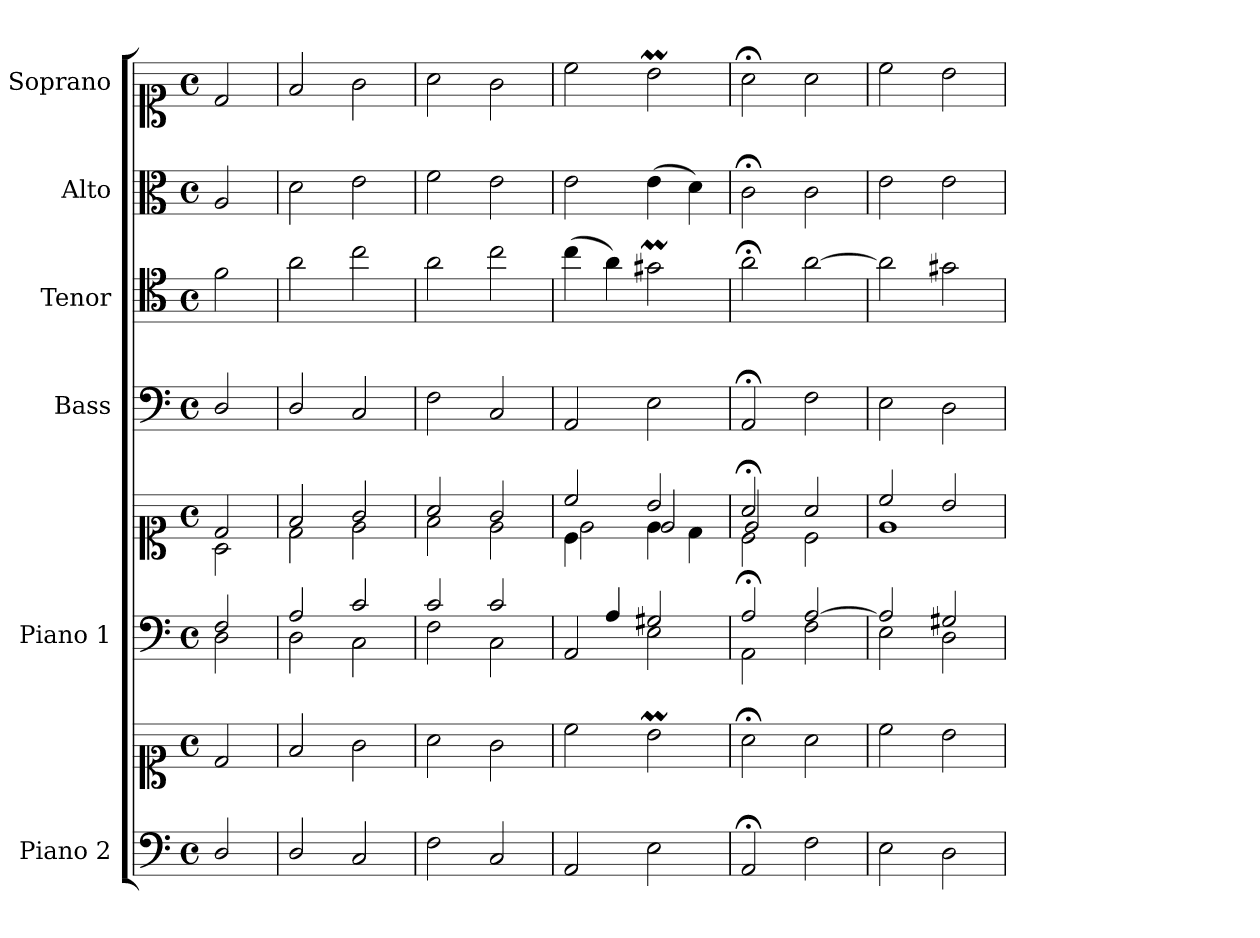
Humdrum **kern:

**kern	**kern	**kern	**kern	**kern	**kern	**kern	**kern
*part6	*part6	*part5	*part5	*part4	*part3	*part2	*part1
*staff8	*staff7	*staff6	*staff5	*staff4	*staff3	*staff2	*staff1
*I"Piano 2	*	*I"Piano 1	*	*I"Bass	*I"Tenor	*I"Alto	*I"Soprano
*I'Pno 2	*	*I'Pno 1	*	*I'B.	*I'T.	*I'A.	*I'S.
*clefF4	*clefC1	*clefF4	*clefC1	*clefF4	*clefC4	*clefC3	*clefC1
*	*	*	*	*	*ITrd7c12	*	*
*k[]	*k[]	*k[]	*k[]	*k[]	*k[]	*k[]	*k[]
*M4/4	*M4/4	*M4/4	*M4/4	*M4/4	*M4/4	*M4/4	*M4/4
*met(c)	*met(c)	*met(c)	*met(c)	*met(c)	*met(c)	*met(c)	*met(c)
=1	=1	=1	=1	=1	=1	=1	=1
*	*	*^	*^	*	*	*	*
2D/	2d/	2F/	2D\	2d/	2A\	2D/	2F\	2A/	2d/
=2	=2	=2	=2	=2	=2	=2	=2	=2	=2
2D/	2f/	2A/	2D\	2f/	2d\	2D/	2A\	2d\	2f/
2C/	2g\	2c/	2C\	2g/	2e\	2C/	2c\	2e\	2g\
=3	=3	=3	=3	=3	=3	=3	=3	=3	=3
2F\	2a\	2c/	2F\	2a/	2f\	2F\	2A\	2f\	2a\
2C/	2g\	2c/	2C\	2g/	2e\	2C/	2c\	2e\	2g\
=4	=4	=4	=4	=4	=4	=4	=4	=4	=4
*	*	*	*	*^	*^	*	*	*	*
2AA/	2cc\	4ryy	2AA/	2cc/	4c\	2e\	2ryy	2AA/	(4c\	2e\	2cc\
.	.	4A/	.	.	2.ryy	.	.	.	4A\)	.	.
2E\	2bm\	2G#X/	2E\	2b/	.	4e\	2e/	2E\	2G#Xm\	(4e\	2bm\
.	.	.	.	.	.	4d\	.	.	.	4d\)	.
*	*	*	*	*	*	*v	*v	*	*	*	*
=5	=5	=5	=5	=5	=5	=5	=5	=5	=5	=5
2AA;/	2a;<\	2A;/	2AA\	2a;</	2c\	2e/	2AA;</	2A;<\	2c;<\	2a;<\
2F\	2a\	[>2A/	2F\	2a/	2c\	2ryy	2F\	[>2A\	2c\	2a\
*	*	*	*	*	*v	*v	*	*	*	*
=6	=6	=6	=6	=6	=6	=6	=6	=6	=6
2E\	2cc\	2A/]	2E\	2cc/	1e\	2E\	2A\]	2e\	2cc\
2D\	2b\	2G#X/	2D\	2b/	.	2D\	2G#X\	2e\	2b\
*	*	*v	*v	*	*	*	*	*	*
*	*	*	*v	*v	*	*	*	*
=	=	=	=	=	=	=	=
*-	*-	*-	*-	*-	*-	*-	*-
